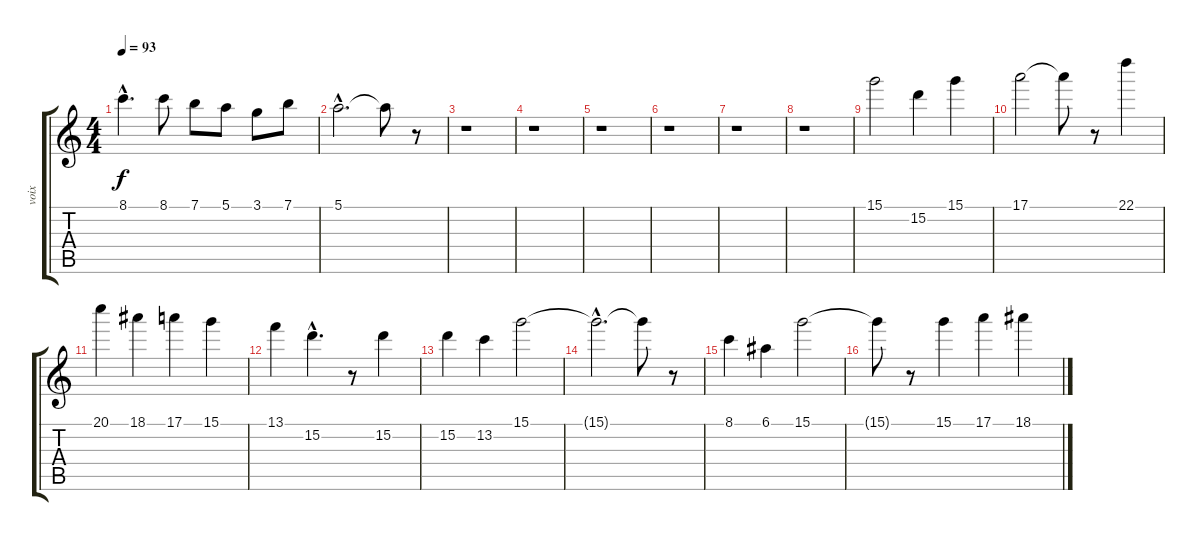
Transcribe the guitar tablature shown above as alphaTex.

\track ("voix" "voix") {instrument overdrivenguitar}
\staff {score tabs}
\tuning (E4 B3 G3 D3 A2 E2) {hide}
\ts (4 4)
\tempo 93
\clef g2
\ks c
8.1{hac}.4{d dy f} 8.1.8 7.1.8 5.1.8 3.1.8 7.1.8 |
5.1{hac}.2{d} 5.1{t}.8 r.8 |
r.1 |
r.1 |
r.1 |
r.1 |
r.1 |
r.1 |
15.1.2 15.2.4 15.1.4 |
17.1.2 17.1{t}.8 r.8 22.1.4 |
20.1.4 18.1.4 17.1.4 15.1.4 |
13.1.4 15.2{hac}.4{d} r.8 15.2.4 |
15.2.4 13.2.4 15.1.2 |
15.1{hac t}.2{d} 15.1{t}.8 r.8 |
8.1.4 6.1.4 15.1.2 |
15.1{t}.8 r.8 15.1.4 17.1.4 18.1.4
